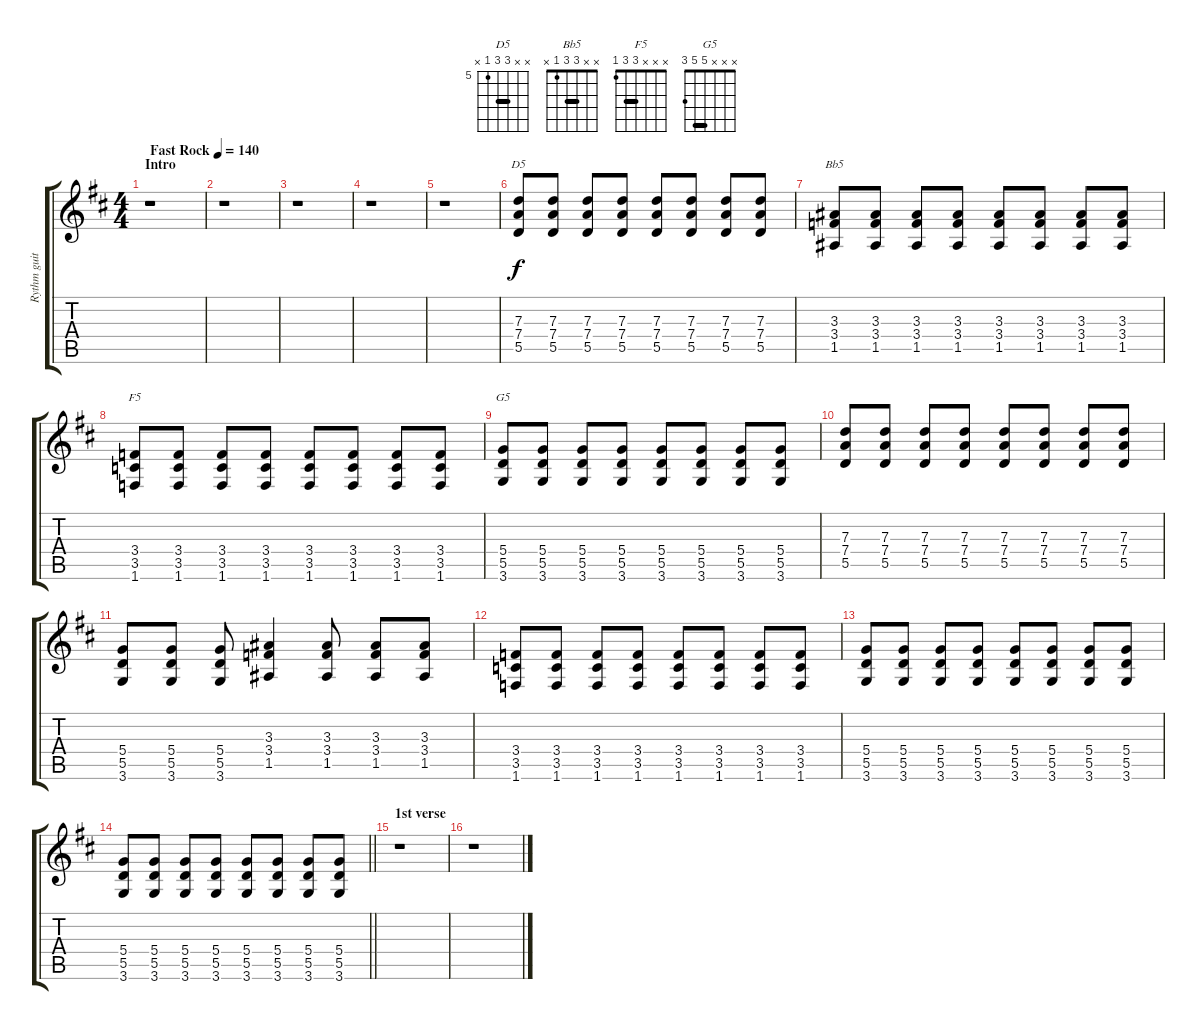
\track ("Rythm guitar (Jesper Binzer)" "Rythm guit") {instrument overdrivenguitar}
\staff {score tabs}
\tuning (E4 B3 G3 D3 A2 E2) {hide}
\chord ("D5" x x 7 7 5 x) {firstfret 5 barre 7}
\chord ("Bb5" x x 3 3 1 x) {barre 3}
\chord ("F5" x x x 3 3 1) {barre 3}
\chord ("G5" x x x 5 5 3) {barre 5}
\ts (4 4)
\section ("" "Intro")
\tempo (140 "Fast Rock")
\clef g2
\ks d
r.1{dy f instrument overdrivenguitar} |
r.1 |
r.1 |
r.1 |
r.1 |
(7.3 7.4 5.5).8{ch "D5"} (7.3 7.4 5.5).8 (7.3 7.4 5.5).8 (7.3 7.4 5.5).8 (7.3 7.4 5.5).8 (7.3 7.4 5.5).8 (7.3 7.4 5.5).8 (7.3 7.4 5.5).8 |
(3.3 3.4 1.5).8{ch "Bb5"} (3.3 3.4 1.5).8 (3.3 3.4 1.5).8 (3.3 3.4 1.5).8 (3.3 3.4 1.5).8 (3.3 3.4 1.5).8 (3.3 3.4 1.5).8 (3.3 3.4 1.5).8 |
(3.4 3.5 1.6).8{ch "F5"} (3.4 3.5 1.6).8 (3.4 3.5 1.6).8 (3.4 3.5 1.6).8 (3.4 3.5 1.6).8 (3.4 3.5 1.6).8 (3.4 3.5 1.6).8 (3.4 3.5 1.6).8 |
(5.4 5.5 3.6).8{ch "G5"} (5.4 5.5 3.6).8 (5.4 5.5 3.6).8 (5.4 5.5 3.6).8 (5.4 5.5 3.6).8 (5.4 5.5 3.6).8 (5.4 5.5 3.6).8 (5.4 5.5 3.6).8 |
(7.3 7.4 5.5).8 (7.3 7.4 5.5).8 (7.3 7.4 5.5).8 (7.3 7.4 5.5).8 (7.3 7.4 5.5).8 (7.3 7.4 5.5).8 (7.3 7.4 5.5).8 (7.3 7.4 5.5).8 |
(5.4 5.5 3.6).8 (5.4 5.5 3.6).8 (5.4 5.5 3.6).8 (3.3 3.4 1.5).4 (3.3 3.4 1.5).8 (3.3 3.4 1.5).8 (3.3 3.4 1.5).8 |
(3.4 3.5 1.6).8 (3.4 3.5 1.6).8 (3.4 3.5 1.6).8 (3.4 3.5 1.6).8 (3.4 3.5 1.6).8 (3.4 3.5 1.6).8 (3.4 3.5 1.6).8 (3.4 3.5 1.6).8 |
(5.4 5.5 3.6).8 (5.4 5.5 3.6).8 (5.4 5.5 3.6).8 (5.4 5.5 3.6).8 (5.4 5.5 3.6).8 (5.4 5.5 3.6).8 (5.4 5.5 3.6).8 (5.4 5.5 3.6).8 |
\barLineRight lightlight
(5.4 5.5 3.6).8 (5.4 5.5 3.6).8 (5.4 5.5 3.6).8 (5.4 5.5 3.6).8 (5.4 5.5 3.6).8 (5.4 5.5 3.6).8 (5.4 5.5 3.6).8 (5.4 5.5 3.6).8 |
\section ("" "1st verse")
r.1 |
r.1
